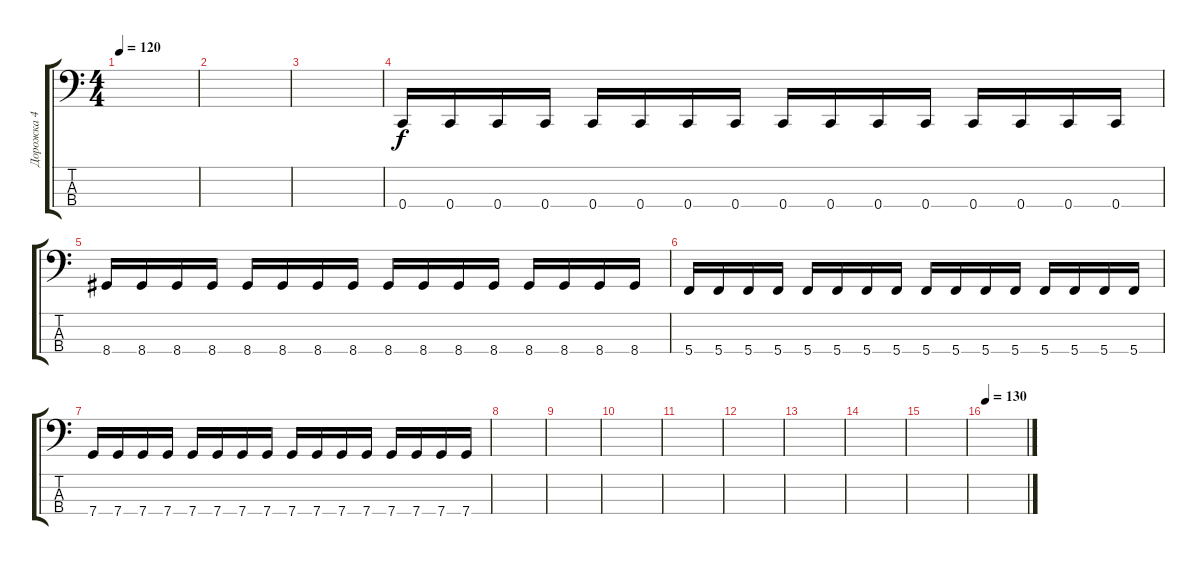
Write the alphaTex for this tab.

\track ("Дорожка 4" "Дорожка 4") {instrument electricbasspick}
\staff {score tabs}
\tuning (F2 C2 G1 C1) {hide}
\ts (4 4)
\tempo 120
\clef f4
\ks c
|
|
|
0.4.16 0.4.16 0.4.16 0.4.16 0.4.16 0.4.16 0.4.16 0.4.16 0.4.16 0.4.16 0.4.16 0.4.16 0.4.16 0.4.16 0.4.16 0.4.16 |
8.4.16 8.4.16 8.4.16 8.4.16 8.4.16 8.4.16 8.4.16 8.4.16 8.4.16 8.4.16 8.4.16 8.4.16 8.4.16 8.4.16 8.4.16 8.4.16 |
5.4.16 5.4.16 5.4.16 5.4.16 5.4.16 5.4.16 5.4.16 5.4.16 5.4.16 5.4.16 5.4.16 5.4.16 5.4.16 5.4.16 5.4.16 5.4.16 |
7.4.16 7.4.16 7.4.16 7.4.16 7.4.16 7.4.16 7.4.16 7.4.16 7.4.16 7.4.16 7.4.16 7.4.16 7.4.16 7.4.16 7.4.16 7.4.16 |
|
|
|
|
|
|
|
|
\tempo 130
